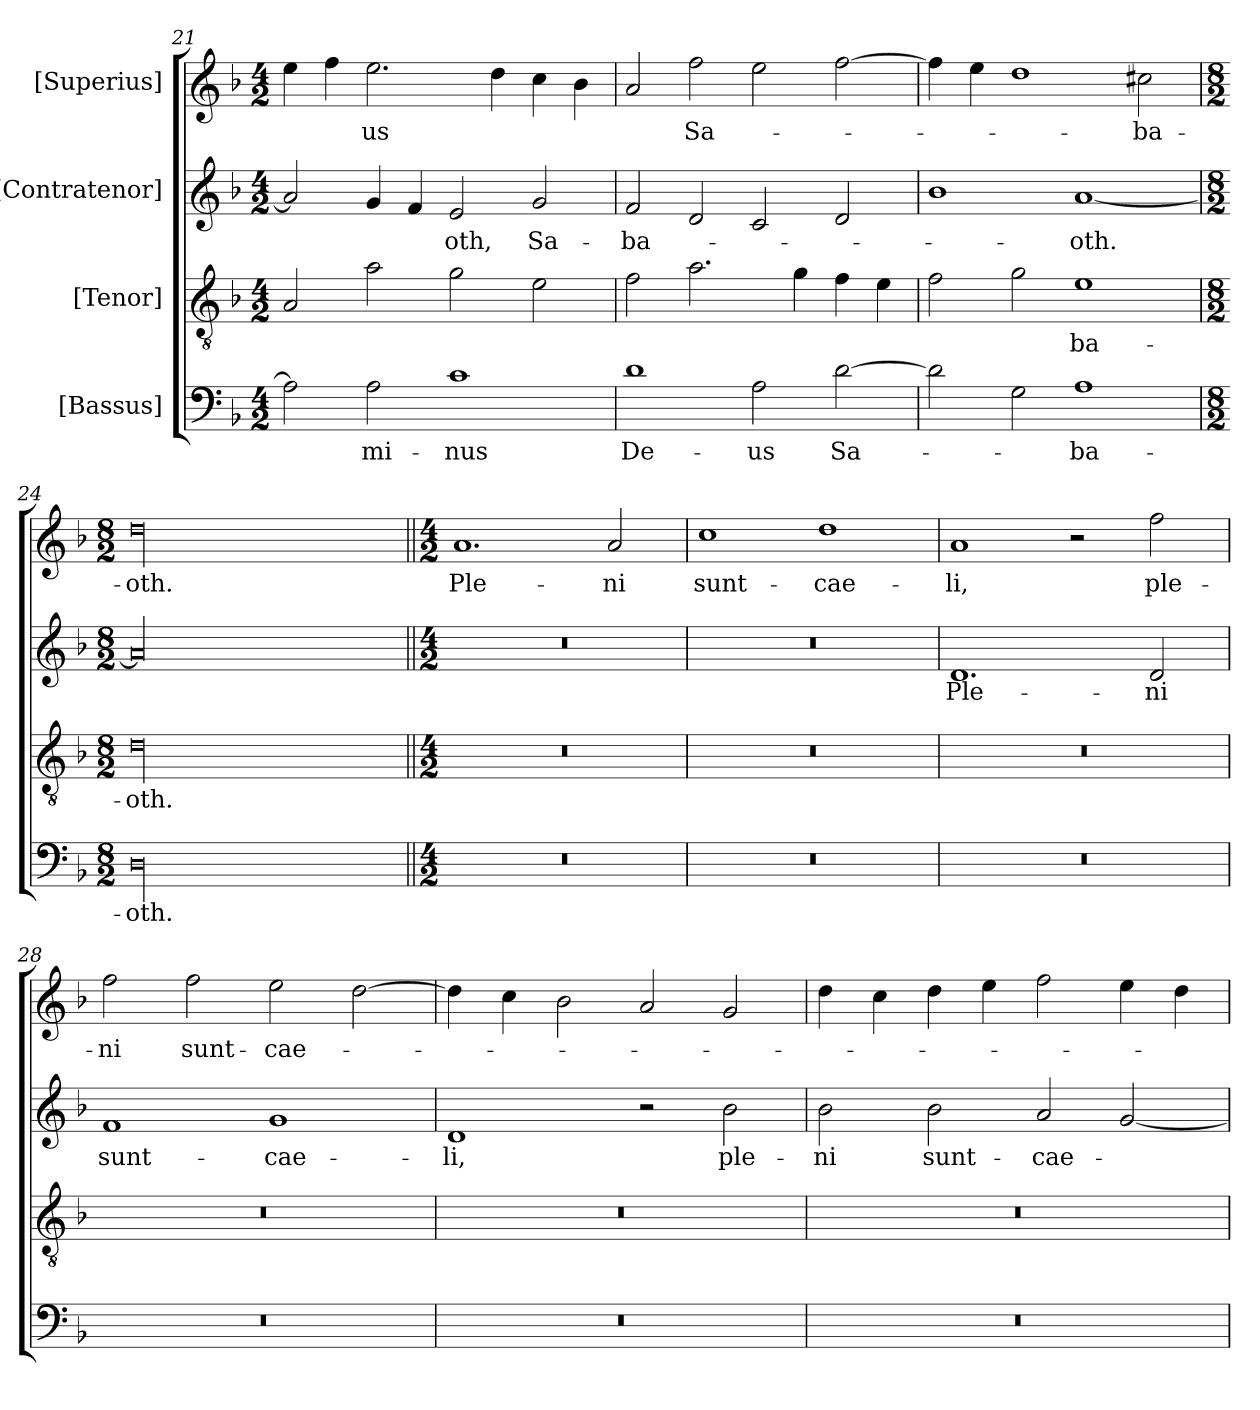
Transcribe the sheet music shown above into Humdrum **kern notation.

**kern	**text	**kern	**text	**kern	**text	**kern	**text
*part4	*part4	*part3	*part3	*part2	*part2	*part1	*part1
*staff4	*staff4	*staff3	*staff3	*staff2	*staff2	*staff1	*staff1
*I"[Bassus]	*	*I"[Tenor]	*	*I"[Contratenor]	*	*I"[Superius]	*
*clefF4	*	*clefGv2	*	*clefG2	*	*clefG2	*
*k[b-]	*	*k[b-]	*	*k[b-]	*	*k[b-]	*
*M4/2	*	*M4/2	*	*M4/2	*	*M4/2	*
=21	=21	=21	=21	=21	=21	=21	=21
2A\]	.	2A/	.	2a/]	.	4ee\	.
.	.	.	.	.	.	4ff\	.
2A\	-mi-	2a\	.	4g/	.	2.ee\	-us
.	.	.	.	4f/	.	.	.
1c\	-nus	2g\	.	2e/	-oth,	.	.
.	.	.	.	.	.	4dd\	.
.	.	2e\	.	2g/	Sa-	4cc\	.
.	.	.	.	.	.	4b-\	.
=22	=22	=22	=22	=22	=22	=22	=22
1d\	De-	2f\	.	2f/	-ba-	2a/	.
.	.	2.a\	.	2d/	.	2ff\	Sa-
2A\	-us	.	.	2c/	.	2ee\	.
.	.	4g\	.	.	.	.	.
[2d\	Sa-	4f\	.	2d/	.	[2ff\	.
.	.	4e\	.	.	.	.	.
=23	=23	=23	=23	=23	=23	=23	=23
2d\]	.	2f\	.	1b-\	.	4ff\]	.
.	.	.	.	.	.	4ee\	.
2G\	.	2g\	.	.	.	1dd\	.
1A\	-ba-	1e\	-ba-	[1a/	-oth.	.	.
.	.	.	.	.	.	2cc#X\	-ba-
=24	=24	=24	=24	=24	=24	=24	=24
*M8/2	*	*M8/2	*	*M8/2	*	*M8/2	*
00D\	-oth.	00d\	-oth.	00a/]	.	00dd\	-oth.
=25||	=25||	=25||	=25||	=25||	=25||	=25||	=25||
*M4/2	*	*M4/2	*	*M4/2	*	*M4/2	*
0r	.	0r	.	0r	.	1.a/	Ple-
.	.	.	.	.	.	2a/	-ni
=26	=26	=26	=26	=26	=26	=26	=26
0r	.	0r	.	0r	.	1cc\	sunt-
.	.	.	.	.	.	1dd\	cae-
=27	=27	=27	=27	=27	=27	=27	=27
0r	.	0r	.	1.d/	Ple-	1a/	-li,
.	.	.	.	.	.	2r	.
.	.	.	.	2d/	-ni	2ff\	ple-
=28	=28	=28	=28	=28	=28	=28	=28
0r	.	0r	.	1f/	sunt-	2ff\	-ni
.	.	.	.	.	.	2ff\	sunt-
.	.	.	.	1g/	cae-	2ee\	cae-
.	.	.	.	.	.	[2dd\	.
=29	=29	=29	=29	=29	=29	=29	=29
0r	.	0r	.	1d/	-li,	4dd\]	.
.	.	.	.	.	.	4cc\	.
.	.	.	.	.	.	2b-\	.
.	.	.	.	2r	.	2a/	.
.	.	.	.	2b-\	ple-	2g/	.
=30	=30	=30	=30	=30	=30	=30	=30
0r	.	0r	.	2b-\	-ni	4dd\	.
.	.	.	.	.	.	4cc\	.
.	.	.	.	2b-\	sunt-	4dd\	.
.	.	.	.	.	.	4ee\	.
.	.	.	.	2a/	cae-	2ff\	.
.	.	.	.	[2g/	.	4ee\	.
.	.	.	.	.	.	4dd\	.
=	=	=	=	=	=	=	=
*-	*-	*-	*-	*-	*-	*-	*-
